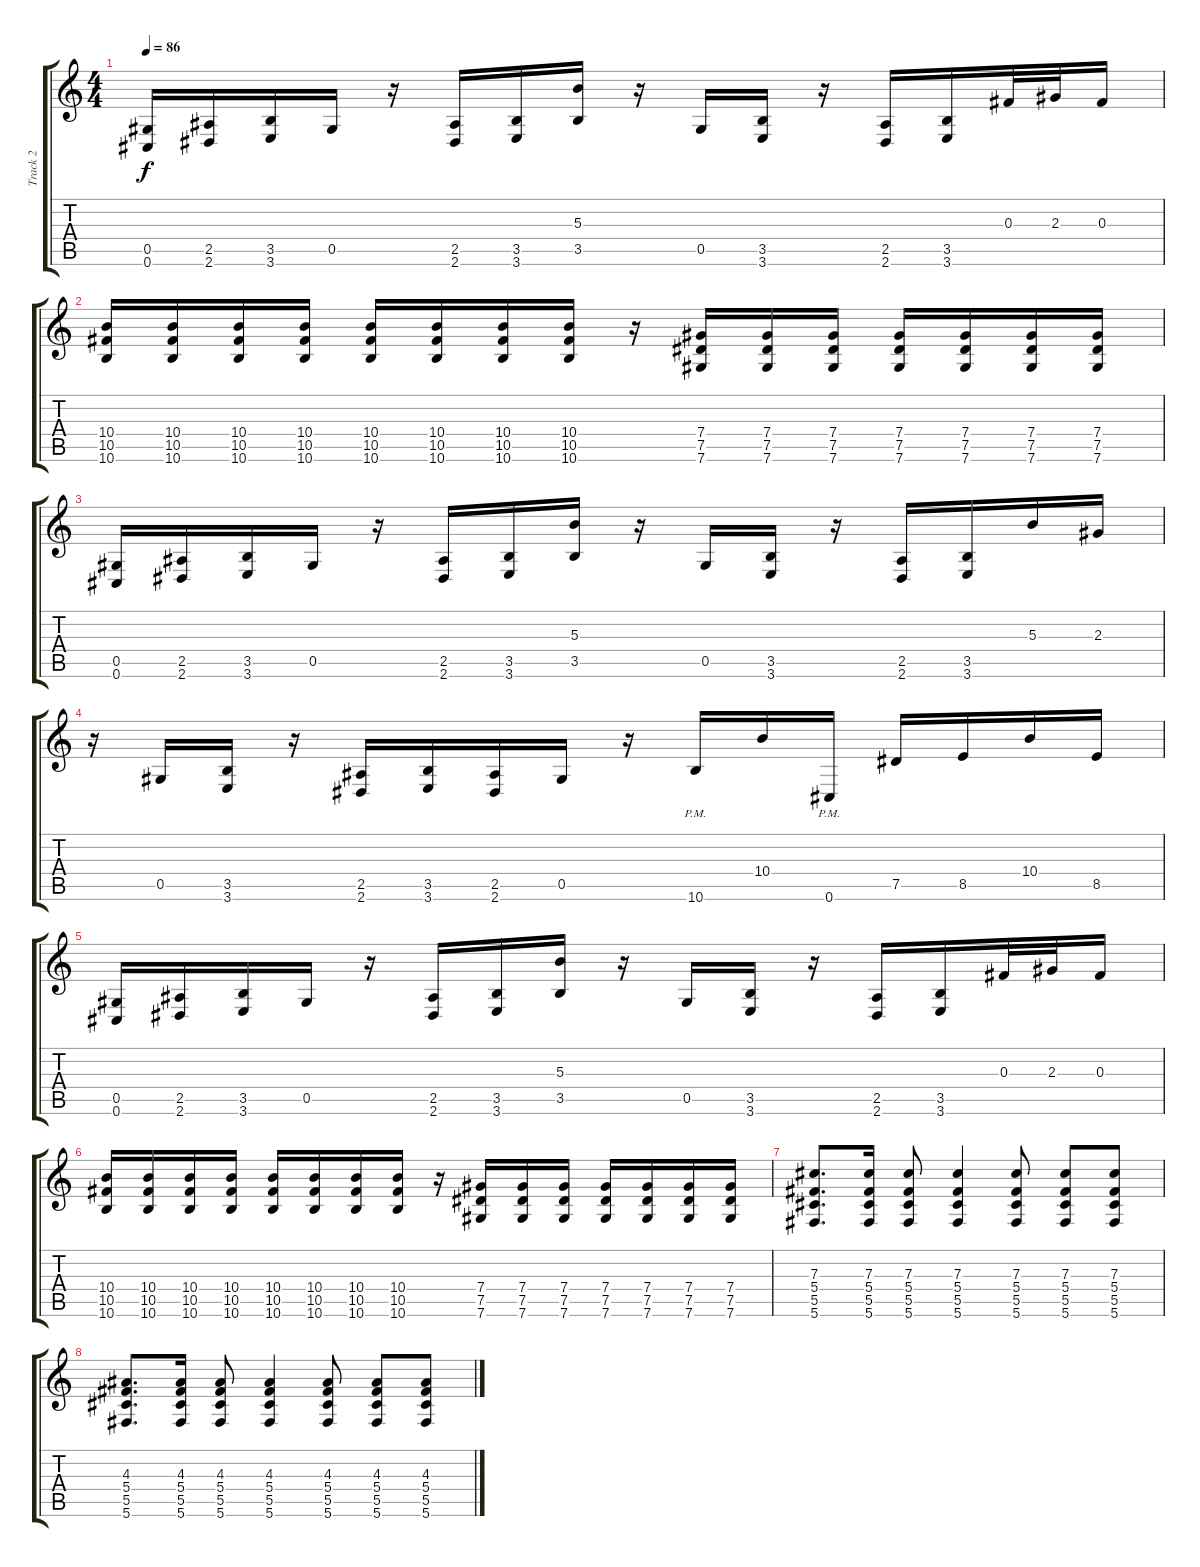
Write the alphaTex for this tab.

\track ("Track 2" "Track 2") {instrument distortionguitar}
\staff {score tabs}
\tuning (Eb4 Bb3 Gb3 Db3 Ab2 Db2) {hide}
\ts (4 4)
\tempo 86
\clef g2
\ks c
(0.5 0.6).16{dy f} (2.5 2.6).16 (3.5 3.6).16 0.5.16 r.16 (2.5 2.6).16 (3.5 3.6).16 (5.3 3.5).16 r.16 0.5.16 (3.5 3.6).16 r.16 (2.5 2.6).16 (3.5 3.6).16 0.3.32 2.3.32 0.3.16 |
(10.4 10.5 10.6).16 (10.4 10.5 10.6).16 (10.4 10.5 10.6).16 (10.4 10.5 10.6).16 (10.4 10.5 10.6).16 (10.4 10.5 10.6).16 (10.4 10.5 10.6).16 (10.4 10.5 10.6).16 r.16 (7.4 7.5 7.6).16 (7.4 7.5 7.6).16 (7.4 7.5 7.6).16 (7.4 7.5 7.6).16 (7.4 7.5 7.6).16 (7.4 7.5 7.6).16 (7.4 7.5 7.6).16 |
(0.5 0.6).16 (2.5 2.6).16 (3.5 3.6).16 0.5.16 r.16 (2.5 2.6).16 (3.5 3.6).16 (5.3 3.5).16 r.16 0.5.16 (3.5 3.6).16 r.16 (2.5 2.6).16 (3.5 3.6).16 5.3.16 2.3.16 |
r.16 0.5.16 (3.5 3.6).16 r.16 (2.5 2.6).16 (3.5 3.6).16 (2.5 2.6).16 0.5.16 r.16 10.6{pm}.16 10.4.16 0.6{pm}.16 7.5.16 8.5.16 10.4.16 8.5.16 |
(0.5 0.6).16 (2.5 2.6).16 (3.5 3.6).16 0.5.16 r.16 (2.5 2.6).16 (3.5 3.6).16 (5.3 3.5).16 r.16 0.5.16 (3.5 3.6).16 r.16 (2.5 2.6).16 (3.5 3.6).16 0.3.32 2.3.32 0.3.16 |
(10.4 10.5 10.6).16 (10.4 10.5 10.6).16 (10.4 10.5 10.6).16 (10.4 10.5 10.6).16 (10.4 10.5 10.6).16 (10.4 10.5 10.6).16 (10.4 10.5 10.6).16 (10.4 10.5 10.6).16 r.16 (7.4 7.5 7.6).16 (7.4 7.5 7.6).16 (7.4 7.5 7.6).16 (7.4 7.5 7.6).16 (7.4 7.5 7.6).16 (7.4 7.5 7.6).16 (7.4 7.5 7.6).16 |
(7.3 5.4 5.5 5.6).8{d} (7.3 5.4 5.5 5.6).16 (7.3 5.4 5.5 5.6).8 (7.3 5.4 5.5 5.6).4 (7.3 5.4 5.5 5.6).8 (7.3 5.4 5.5 5.6).8 (7.3 5.4 5.5 5.6).8 |
(4.3 5.4 5.5 5.6).8{d} (4.3 5.4 5.5 5.6).16 (4.3 5.4 5.5 5.6).8 (4.3 5.4 5.5 5.6).4 (4.3 5.4 5.5 5.6).8 (4.3 5.4 5.5 5.6).8 (4.3 5.4 5.5 5.6).8
